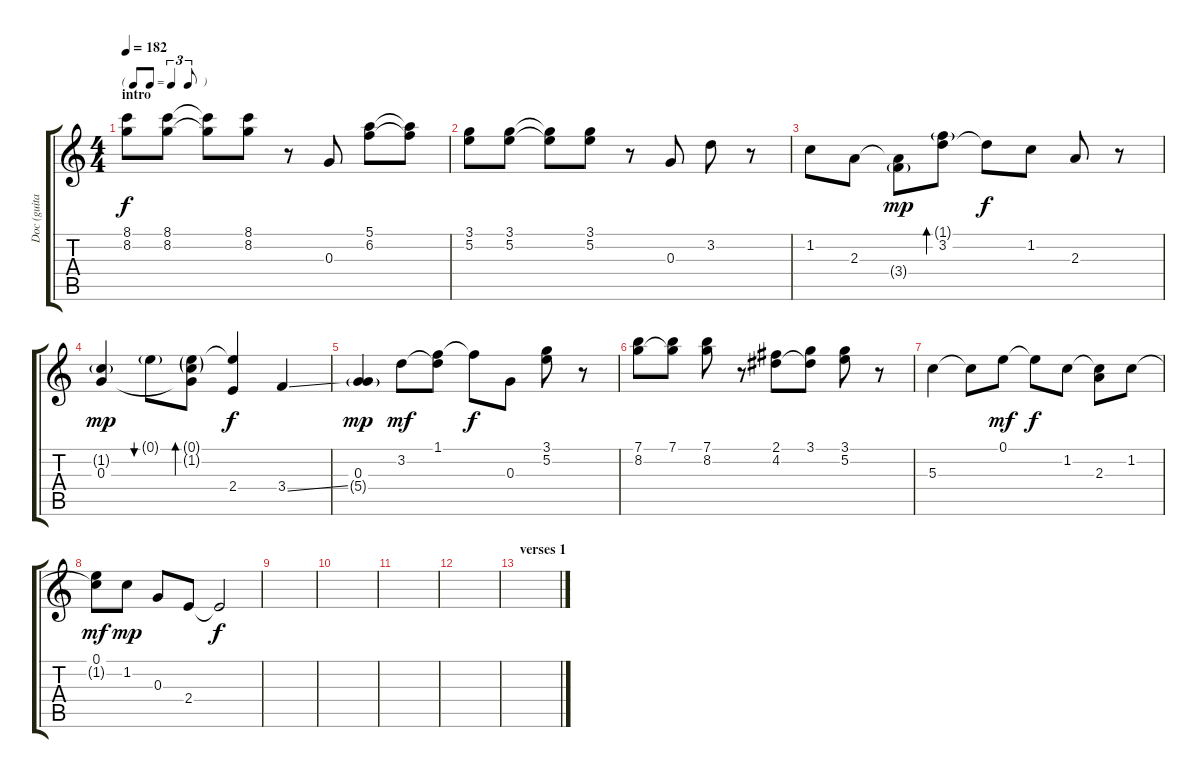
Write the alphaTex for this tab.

\track ("Doc (guitar)" "Doc (guita") {instrument acousticguitarsteel}
\staff {score tabs}
\tuning (E4 B3 G3 D3 A2 E2) {hide}
\ts (4 4)
\tf triplet8th
\section ("" "intro")
\tempo 182
\clef g2
\ks c
(8.1 8.2).8{dy f instrument acousticguitarsteel} (8.1 8.2).8 (8.1{t} 8.2{t}).8 (8.1 8.2).8 r.8 0.3.8 (5.1 6.2).8 (5.1{t} 6.2{t}).8 |
(3.1 5.2).8 (3.1 5.2).8 (3.1{t} 5.2{t}).8 (3.1 5.2).8 r.8 0.3.8 3.2.8 r.8 |
1.2.8 2.3.8 (2.3{t} 3.4{g}).8{dy mp} (1.1{g} 3.2).8{bd 240} 3.2{t}.8{dy f} 1.2.8 2.3.8 r.8 |
(1.2{g} 0.3).4{dy mp} 0.1{g}.8{bu 240} (0.1{g} 1.2{g} 0.3{t}).8{bd 240} (0.1{t} 2.4).4{dy f} 3.4{ss}.4 |
(0.3 5.4{g}).4{dy mp} 3.2.8{dy mf} (1.1 3.2{t}).8 1.1{t}.8{dy f} 0.3.8 (3.1 5.2).8 r.8 |
(7.1 8.2).8 (7.1 8.2{t}).8 (7.1 8.2).8 r.8 (2.1 4.2).8 (3.1 4.2{t}).8 (3.1 5.2).8 r.8 |
5.3.4 5.3{t}.8 0.1.8{dy mf} 0.1{t}.8{dy f} 1.2.8 (1.2{t} 2.3).8 1.2.8 |
(0.1 1.2{t}).8{dy mf} 1.2.8{dy mp} 0.3.8 2.4.8 2.4{t}.2{dy f} |
|
|
|
|
\section ("" "verses 1")
